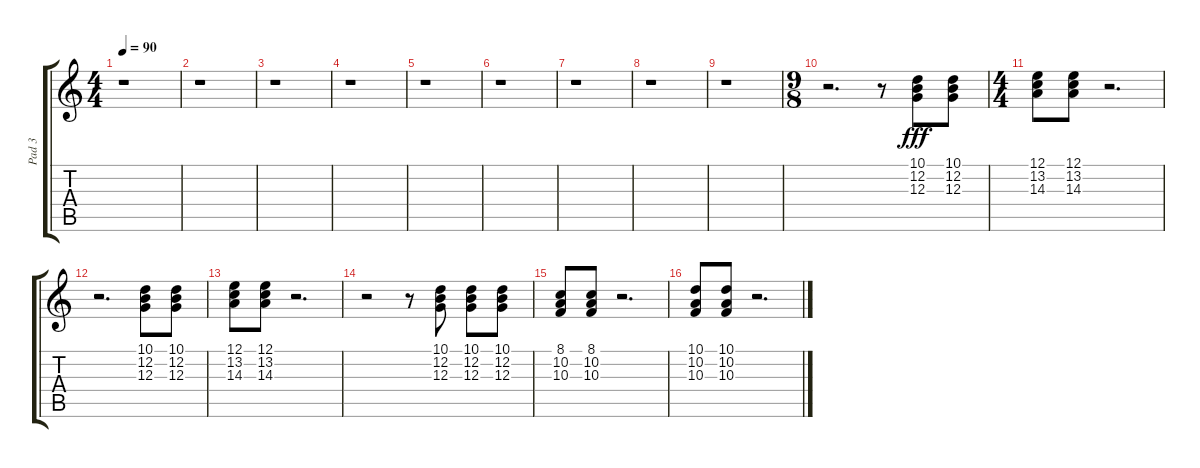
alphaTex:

\track ("Pad 3" "Pad 3") {instrument pad1newage}
\staff {score tabs}
\tuning (E4 B3 G3 D3 A2 E2) {hide}
\ts (4 4)
\tempo 90
\clef g2
\ks c
r.1{dy f} |
r.1 |
r.1 |
r.1 |
r.1 |
r.1 |
r.1 |
r.1 |
r.1 |
\ts (9 8)
r.2{d} r.8 (10.1 12.2 12.3).8{dy fff} (10.1 12.2 12.3).8 |
\ts (4 4)
(12.1 13.2 14.3).8 (12.1 13.2 14.3).8 r.2{d} |
r.2{d} (10.1 12.2 12.3).8 (10.1 12.2 12.3).8 |
(12.1 13.2 14.3).8 (12.1 13.2 14.3).8 r.2{d} |
r.2 r.8 (10.1 12.2 12.3).8 (10.1 12.2 12.3).8 (10.1 12.2 12.3).8 |
(8.1 10.2 10.3).8 (8.1 10.2 10.3).8 r.2{d} |
(10.1 10.2 10.3).8 (10.1 10.2 10.3).8 r.2{d}
